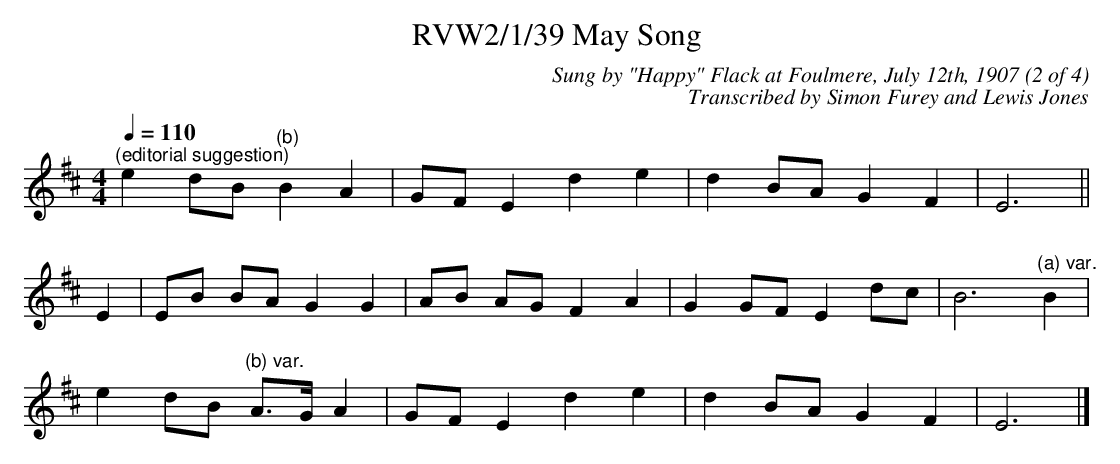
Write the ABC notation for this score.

X:1
T:RVW2/1/39 May Song
C:Sung by "Happy" Flack at Foulmere, July 12th, 1907 (2 of 4)
C:Transcribed by Simon Furey and Lewis Jones
L:1/8
Q:1/4=110
M:4/4
K:Edor
"^(editorial suggestion)
e2 dB"^(b)" B2 A2 | GF E2 d2 e2 | d2 BA G2 F2 | E6 ||$ E2 | EB BA G2 G2 | AB AG F2 A2 | G2 GF E2 dc | B6"^(a) var." B2 |$ e2 dB"^(b) var." A>G A2 | GF E2 d2 e2 | d2 BA G2 F2 | E6 |]
